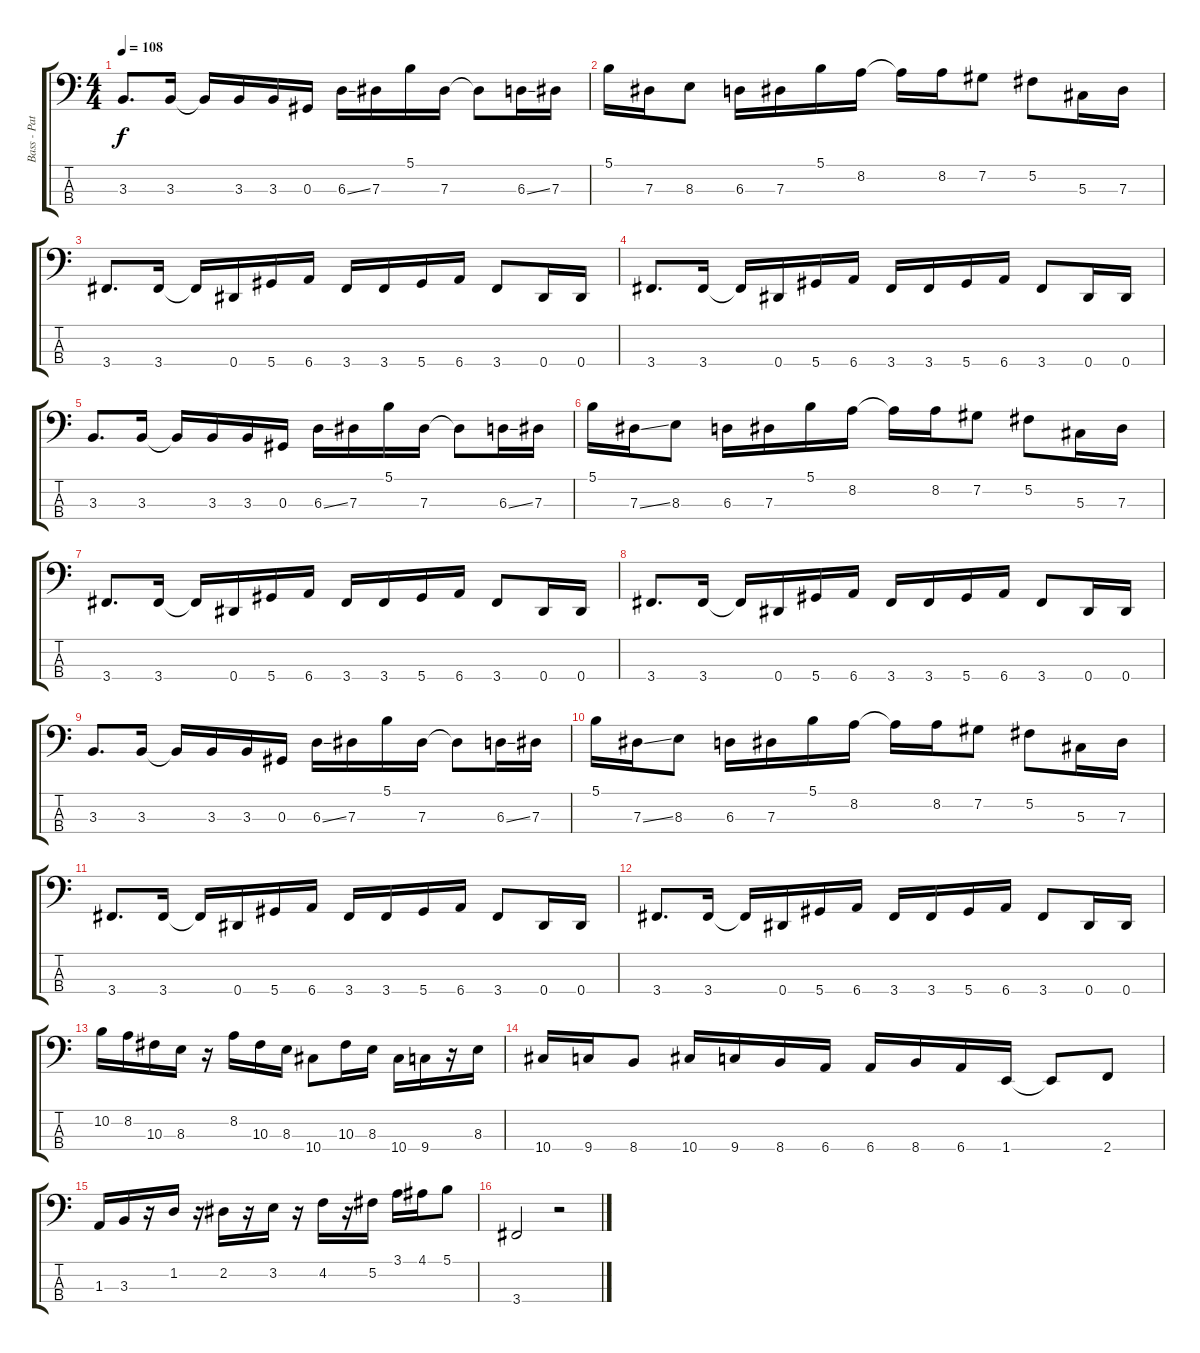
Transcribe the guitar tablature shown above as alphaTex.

\track ("Bass - Pat" "Bass - Pat") {instrument electricbasspick}
\staff {score tabs}
\tuning (Gb2 Db2 Ab1 Eb1) {hide}
\ts (4 4)
\tempo 108
\clef f4
\ks c
3.3.8{d dy f} 3.3.16 3.3{t}.16 3.3.16 3.3.16 0.3.16 6.3{ss}.16 7.3.16 5.1.16 7.3.16 7.3{t}.8 6.3{ss}.16 7.3.16 |
5.1.16 7.3.16 8.3.8 6.3.16 7.3.16 5.1.16 8.2.16 8.2{t}.16 8.2.16 7.2.8 5.2.8 5.3.16 7.3.16 |
3.4.8{d} 3.4.16 3.4{t}.16 0.4.16 5.4.16 6.4.16 3.4.16 3.4.16 5.4.16 6.4.16 3.4.8 0.4.16 0.4.16 |
3.4.8{d} 3.4.16 3.4{t}.16 0.4.16 5.4.16 6.4.16 3.4.16 3.4.16 5.4.16 6.4.16 3.4.8 0.4.16 0.4.16 |
3.3.8{d} 3.3.16 3.3{t}.16 3.3.16 3.3.16 0.3.16 6.3{ss}.16 7.3.16 5.1.16 7.3.16 7.3{t}.8 6.3{ss}.16 7.3.16 |
5.1.16 7.3{ss}.16 8.3.8 6.3.16 7.3.16 5.1.16 8.2.16 8.2{t}.16 8.2.16 7.2.8 5.2.8 5.3.16 7.3.16 |
3.4.8{d} 3.4.16 3.4{t}.16 0.4.16 5.4.16 6.4.16 3.4.16 3.4.16 5.4.16 6.4.16 3.4.8 0.4.16 0.4.16 |
3.4.8{d} 3.4.16 3.4{t}.16 0.4.16 5.4.16 6.4.16 3.4.16 3.4.16 5.4.16 6.4.16 3.4.8 0.4.16 0.4.16 |
3.3.8{d} 3.3.16 3.3{t}.16 3.3.16 3.3.16 0.3.16 6.3{ss}.16 7.3.16 5.1.16 7.3.16 7.3{t}.8 6.3{ss}.16 7.3.16 |
5.1.16 7.3{ss}.16 8.3.8 6.3.16 7.3.16 5.1.16 8.2.16 8.2{t}.16 8.2.16 7.2.8 5.2.8 5.3.16 7.3.16 |
3.4.8{d} 3.4.16 3.4{t}.16 0.4.16 5.4.16 6.4.16 3.4.16 3.4.16 5.4.16 6.4.16 3.4.8 0.4.16 0.4.16 |
3.4.8{d} 3.4.16 3.4{t}.16 0.4.16 5.4.16 6.4.16 3.4.16 3.4.16 5.4.16 6.4.16 3.4.8 0.4.16 0.4.16 |
10.2.16 8.2.16 10.3.16 8.3.16 r.16 8.2.16 10.3.16 8.3.16 10.4.8 10.3.16 8.3.16 10.4.16 9.4.16 r.16 8.3.16 |
10.4.16 9.4.16 8.4.8 10.4.16 9.4.16 8.4.16 6.4.16 6.4.16 8.4.16 6.4.16 1.4.16 1.4{t}.8 2.4.8 |
1.3.16 3.3.16 r.16 1.2.16 r.16 2.2.16 r.16 3.2.16 r.16 4.2.16 r.16 5.2.16 3.1.16 4.1.16 5.1.8 |
3.4.2 r.2
